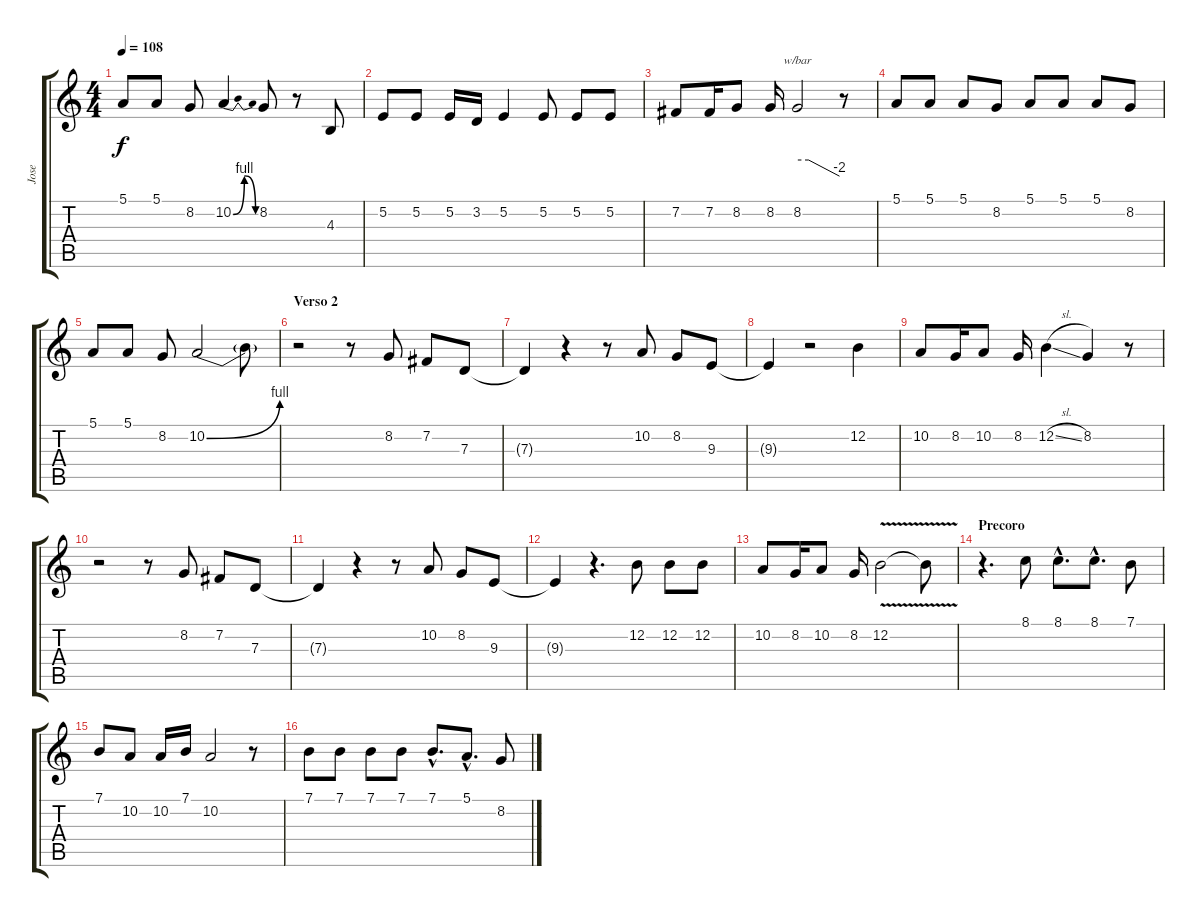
\track ("Jose" "Jose") {instrument lead1square}
\staff {score tabs}
\tuning (E4 B3 G3 D3 A2 E2) {hide}
\ts (4 4)
\tempo 108
\clef g2
\ks c
5.1.8{dy f} 5.1.8 8.2.8 10.2{be (bendrelease 0 0 30 4 30 4 60 0)}.4 8.2.8 r.8 4.3.8 |
5.2.8 5.2.8 5.2.16 3.2.16 5.2.4 5.2.8 5.2.8 5.2.8 |
7.2.8 7.2.16 8.2.8 8.2.16 8.2.2{tbe (custom default 0 0 16 0 60 -8)} r.8 |
5.1.8 5.1.8 5.1.8 8.2.8 5.1.8 5.1.8 5.1.8 8.2.8 |
5.1.8 5.1.8 8.2.8 10.2{be (bend 0 0 60 4)}.2 10.2{t}.8 |
\section ("" "Verso 2")
r.2 r.8 8.2.8 7.2.8 7.3.8 |
7.3{t}.4 r.4 r.8 10.2.8 8.2.8 9.3.8 |
9.3{t}.4 r.2 12.2.4 |
10.2.8 8.2.16 10.2.8 8.2.16 12.2{sl}.4 8.2.4 r.8 |
r.2 r.8 8.2.8 7.2.8 7.3.8 |
7.3{t}.4 r.4 r.8 10.2.8 8.2.8 9.3.8 |
9.3{t}.4 r.4{d} 12.2.8 12.2.8 12.2.8 |
10.2.8 8.2.16 10.2.8 8.2.16 12.2{v}.2 12.2{t}.8 |
\section ("" "Precoro")
r.4{d} 8.1.8 8.1{hac}.8{d} 8.1{hac}.8{d} 7.1.8 |
7.1.8 10.2.8 10.2.16 7.1.16 10.2.2 r.8 |
7.1.8 7.1.8 7.1.8 7.1.8 7.1{hac}.8{d} 5.1{hac}.8{d} 8.2.8
